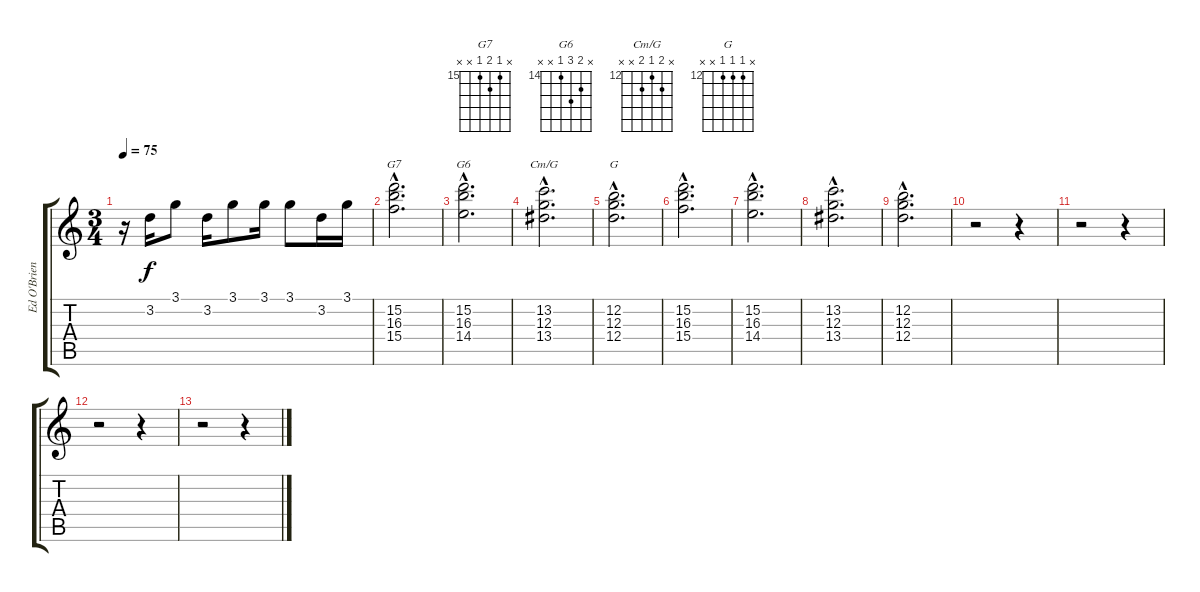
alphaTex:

\track ("Ed O'Brien" "Ed O'Brien") {instrument electricguitarclean}
\staff {score tabs}
\tuning (E4 B3 G3 D3 A2 E2) {hide}
\chord ("G7" x 15 16 15 x x) {firstfret 15}
\chord ("G6" x 15 16 14 x x) {firstfret 14}
\chord ("Cm/G" x 13 12 13 x x) {firstfret 12}
\chord ("G" x 12 12 12 x x) {firstfret 12}
\ts (3 4)
\tempo 75
\clef g2
\ks c
r.16{dy f} 3.2.16 3.1.8 3.2.16 3.1.8 3.1.16 3.1.8 3.2.16 3.1.16 |
(15.2{hac} 16.3{hac} 15.4{hac}).2{d ch "G7"} |
(15.2{hac} 16.3{hac} 14.4{hac}).2{d ch "G6"} |
(13.2{hac} 12.3{hac} 13.4{hac}).2{d ch "Cm/G"} |
(12.2{hac} 12.3{hac} 12.4{hac}).2{d ch "G"} |
(15.2{hac} 16.3{hac} 15.4{hac}).2{d} |
(15.2{hac} 16.3{hac} 14.4{hac}).2{d} |
(13.2{hac} 12.3{hac} 13.4{hac}).2{d} |
(12.2{hac} 12.3{hac} 12.4{hac}).2{d} |
r.2 r.4 |
r.2 r.4 |
r.2 r.4 |
r.2 r.4
